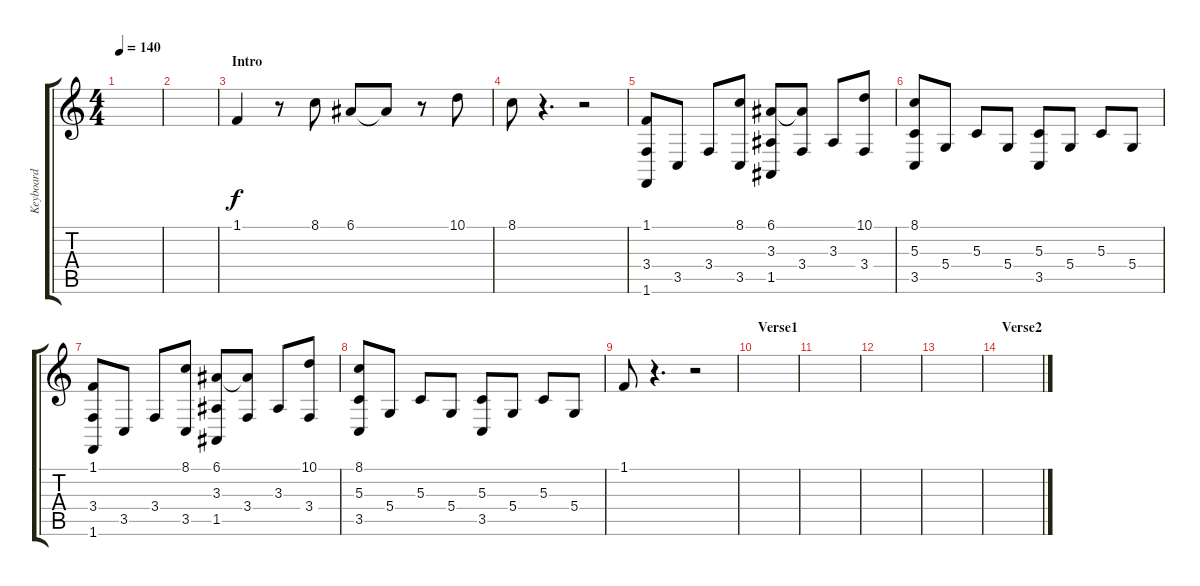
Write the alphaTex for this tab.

\track ("Keyboard" "Keyboard") {instrument orchestralharp}
\staff {score tabs}
\tuning (E4 B3 G3 D3 A2 E2) {hide}
\ts (4 4)
\tempo 140
\clef g2
\ks c
|
|
\section ("" "Intro")
1.1.4 r.8 8.1.8 6.1.8 6.1{t}.8 r.8 10.1.8 |
8.1.8 r.4{d} r.2 |
(1.1 3.4 1.6).8 3.5.8 3.4.8 (8.1 3.5).8 (6.1 3.3 1.5).8 (6.1{t} 3.4).8 3.3.8 (10.1 3.4).8 |
(8.1 5.3 3.5).8 5.4.8 5.3.8 5.4.8 (5.3 3.5).8 5.4.8 5.3.8 5.4.8 |
(1.1 3.4 1.6).8 3.5.8 3.4.8 (8.1 3.5).8 (6.1 3.3 1.5).8 (6.1{t} 3.4).8 3.3.8 (10.1 3.4).8 |
(8.1 5.3 3.5).8 5.4.8 5.3.8 5.4.8 (5.3 3.5).8 5.4.8 5.3.8 5.4.8 |
1.1.8 r.4{d} r.2 |
\section ("" "Verse1 ")
|
|
|
|
\section ("" "Verse2")
